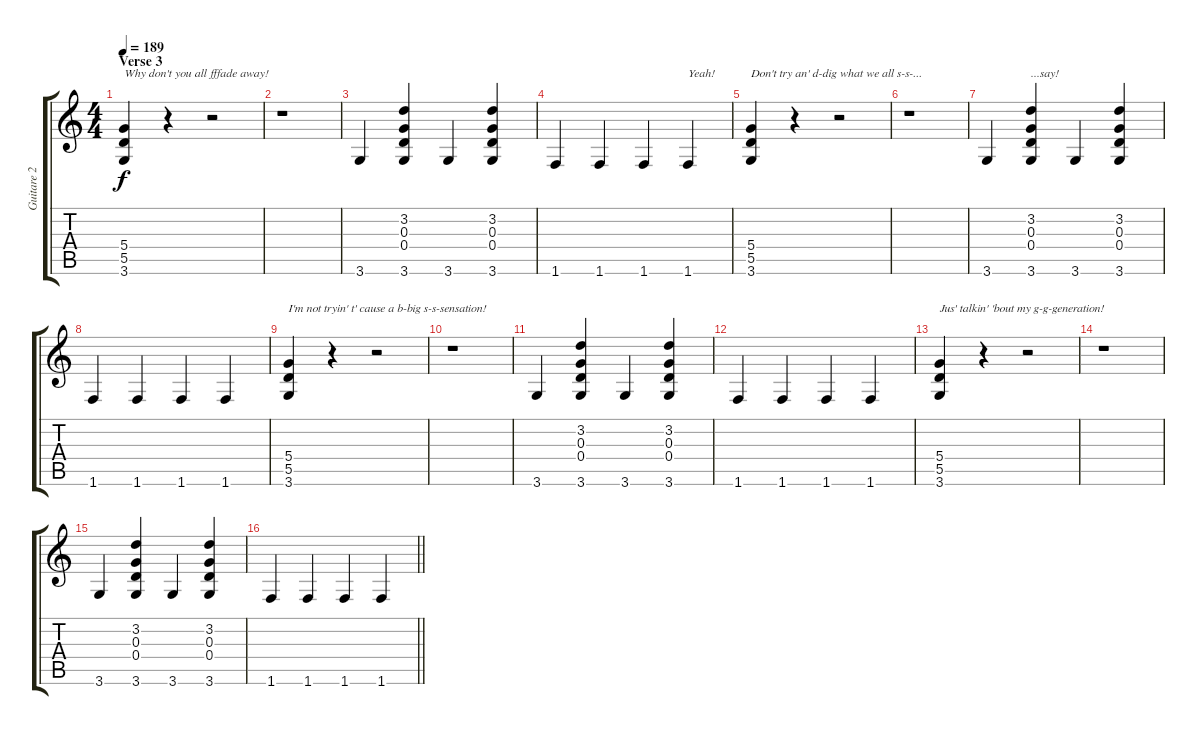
\track ("Guitare 2" "Guitare 2") {instrument overdrivenguitar}
\staff {score tabs}
\tuning (E4 B3 G3 D3 A2 E2) {hide}
\ts (4 4)
\section ("" "Verse 3")
\tempo 189
\clef g2
\ks c
(5.4 5.5 3.6).4{txt "Why don't you all fffade away!" dy f} r.4 r.2 |
r.1 |
3.6.4 (3.2 0.3 0.4 3.6).4 3.6.4 (3.2 0.3 0.4 3.6).4 |
1.6.4 1.6.4 1.6.4 1.6.4{txt "Yeah!"} |
(5.4 5.5 3.6).4{txt "Don't try an' d-dig what we all s-s-..."} r.4 r.2 |
r.1 |
3.6.4 (3.2 0.3 0.4 3.6).4{txt "...say!"} 3.6.4 (3.2 0.3 0.4 3.6).4 |
1.6.4 1.6.4 1.6.4 1.6.4 |
(5.4 5.5 3.6).4{txt "I'm not tryin' t' cause a b-big s-s-sensation!"} r.4 r.2 |
r.1 |
3.6.4 (3.2 0.3 0.4 3.6).4 3.6.4 (3.2 0.3 0.4 3.6).4 |
1.6.4 1.6.4 1.6.4 1.6.4 |
(5.4 5.5 3.6).4{txt "Jus' talkin' 'bout my g-g-generation!"} r.4 r.2 |
r.1 |
3.6.4 (3.2 0.3 0.4 3.6).4 3.6.4 (3.2 0.3 0.4 3.6).4 |
\barLineRight lightlight
1.6.4 1.6.4 1.6.4 1.6.4
